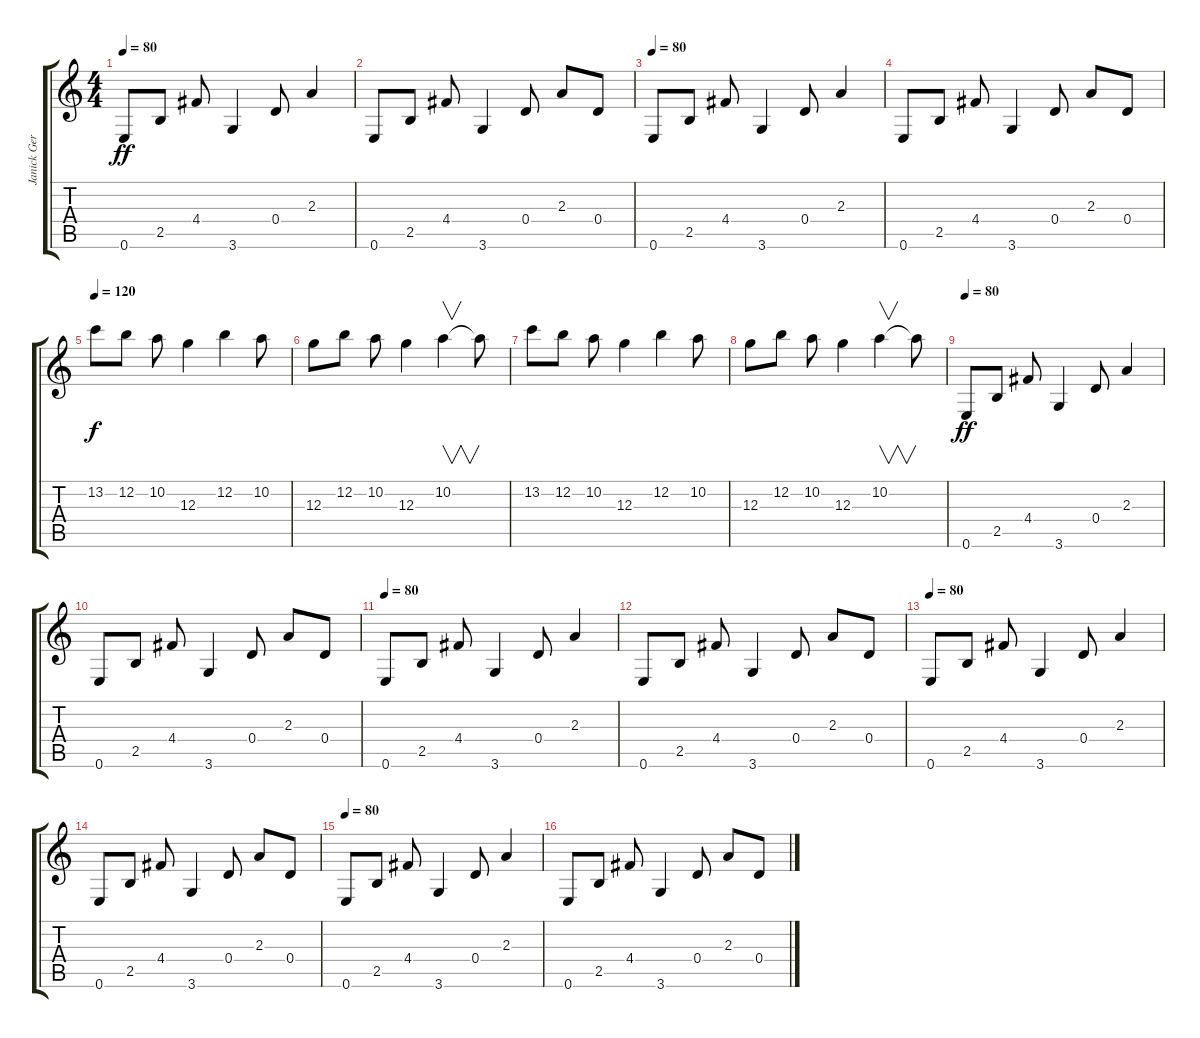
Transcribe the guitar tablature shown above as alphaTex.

\track ("Janick Gers" "Janick Ger") {instrument overdrivenguitar}
\staff {score tabs}
\tuning (E4 B3 G3 D3 A2 E2) {hide}
\ts (4 4)
\tempo 80
\clef g2
\ks c
0.6.8{dy ff instrument electricguitarclean} 2.5.8 4.4.8 3.6.4 0.4.8 2.3.4 |
0.6.8 2.5.8 4.4.8 3.6.4 0.4.8 2.3.8 0.4.8 |
\tempo 80
0.6.8{instrument electricguitarclean} 2.5.8 4.4.8 3.6.4 0.4.8 2.3.4 |
0.6.8 2.5.8 4.4.8 3.6.4 0.4.8 2.3.8 0.4.8 |
\tempo 120
13.2.8{dy f instrument overdrivenguitar} 12.2.8 10.2.8 12.3.4 12.2.4 10.2.8 |
12.3.8 12.2.8 10.2.8 12.3.4 10.2.4{v} 10.2{t}.8 |
13.2.8{instrument overdrivenguitar} 12.2.8 10.2.8 12.3.4 12.2.4 10.2.8 |
12.3.8 12.2.8 10.2.8 12.3.4 10.2.4{v} 10.2{t}.8 |
\tempo 112
\tempo 80
0.6.8{dy ff instrument electricguitarclean} 2.5.8 4.4.8 3.6.4 0.4.8 2.3.4 |
0.6.8 2.5.8 4.4.8 3.6.4 0.4.8 2.3.8 0.4.8 |
\tempo 80
0.6.8{instrument electricguitarclean} 2.5.8 4.4.8 3.6.4 0.4.8 2.3.4 |
0.6.8 2.5.8 4.4.8 3.6.4 0.4.8 2.3.8 0.4.8 |
\tempo 80
0.6.8{instrument electricguitarclean} 2.5.8 4.4.8 3.6.4 0.4.8 2.3.4 |
0.6.8 2.5.8 4.4.8 3.6.4 0.4.8 2.3.8 0.4.8 |
\tempo 80
0.6.8{instrument electricguitarclean} 2.5.8 4.4.8 3.6.4 0.4.8 2.3.4 |
0.6.8 2.5.8 4.4.8 3.6.4 0.4.8 2.3.8 0.4.8
